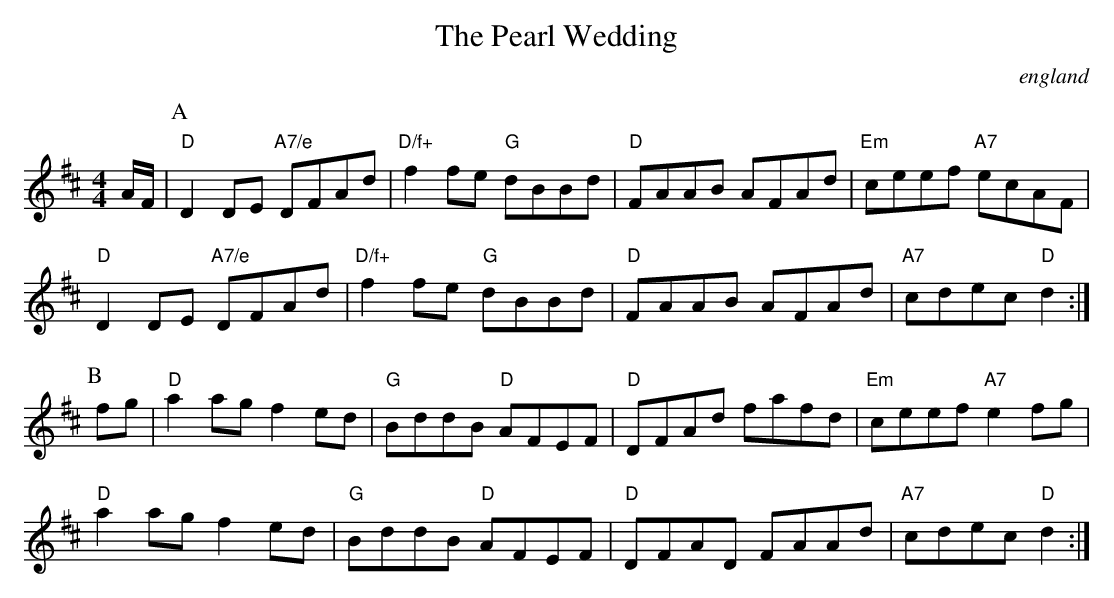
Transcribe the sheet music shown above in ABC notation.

X:1
T:The Pearl Wedding
O:england
M:4/4
L:1/4
K:D
A/4F/4|\
P:A
"D"DD/2E/2 "A7/e"D/2F/2A/2d/2|"D/f+"ff/2e/2 "G"d/2B/2B/2d/2|\
"D"F/2A/2A/2B/2 A/2F/2A/2d/2|"Em"c/2e/2e/2f/2 "A7"e/2c/2A/2F/2|
"D"DD/2E/2 "A7/e"D/2F/2A/2d/2|"D/f+"ff/2e/2 "G"d/2B/2B/2d/2|\
"D"F/2A/2A/2B/2 A/2F/2A/2d/2|"A7"c/2d/2e/2c/2 "D"d:|
P:B
f/2g/2|"D"aa/2g/2 fe/2d/2|"G"B/2d/2d/2B/2 "D"A/2F/2E/2F/2|\
"D"D/2F/2A/2d/2 f/2a/2f/2d/2|"Em"c/2e/2e/2f/2 "A7"ef/2g/2|
"D"aa/2g/2 fe/2d/2|"G"B/2d/2d/2B/2 "D"A/2F/2E/2F/2|\
"D"D/2F/2A/2D/2 F/2A/2A/2d/2|"A7"c/2d/2e/2c/2 "D"d:|
